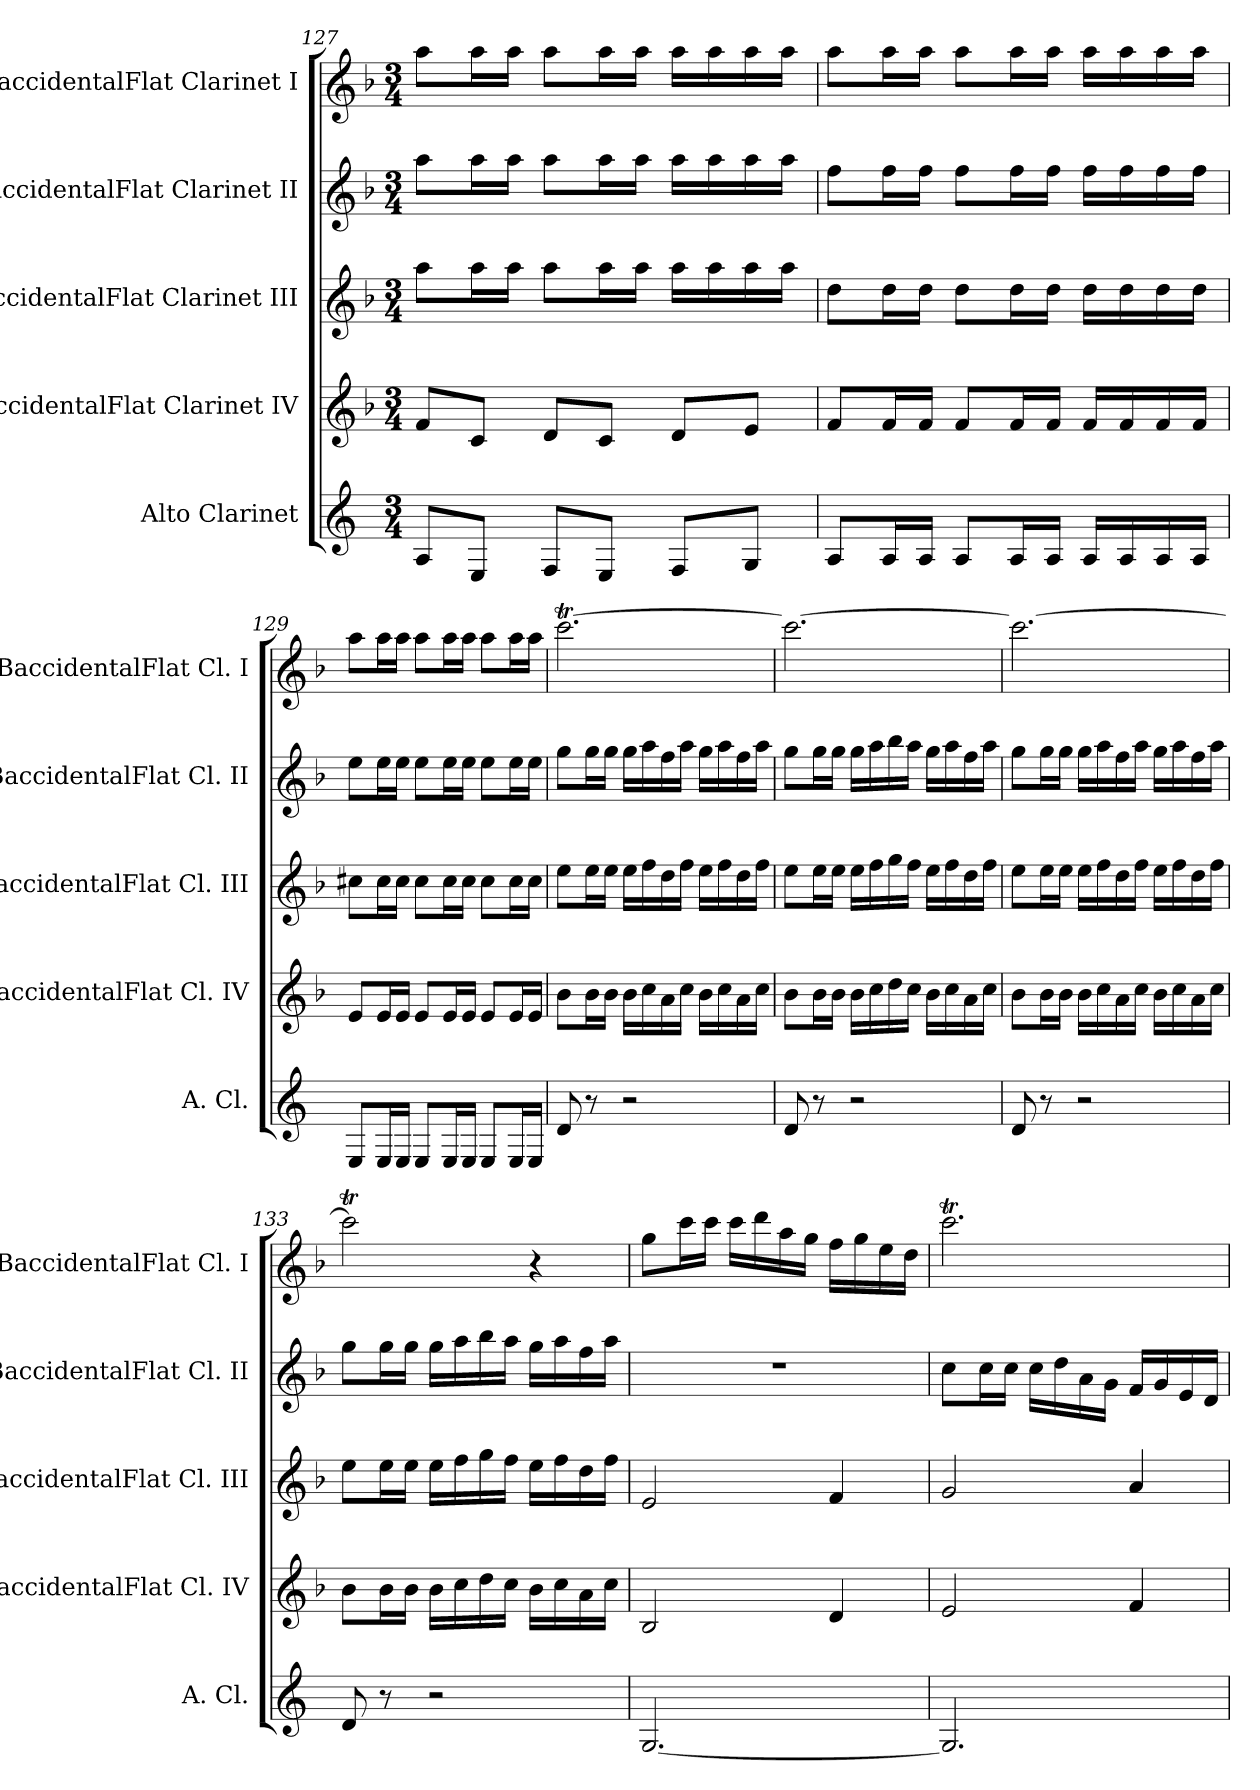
**kern	**kern	**kern	**kern	**kern
*part5	*part4	*part3	*part2	*part1
*staff5	*staff4	*staff3	*staff2	*staff1
*I"Alto Clarinet	*I"BaccidentalFlat Clarinet IV	*I"BaccidentalFlat Clarinet III	*I"BaccidentalFlat Clarinet II	*I"BaccidentalFlat Clarinet I
*I'A. Cl.	*I'BaccidentalFlat Cl. IV	*I'BaccidentalFlat Cl. III	*I'BaccidentalFlat Cl. II	*I'BaccidentalFlat Cl. I
!!LO:PB:g=z
*clefG2	*clefG2	*clefG2	*clefG2	*clefG2
*ITrd5c9	*ITrd1c2	*ITrd1c2	*ITrd1c2	*ITrd1c2
*k[b-e-a-]	*k[b-e-a-]	*k[b-e-a-]	*k[b-e-a-]	*k[b-e-a-]
*M3/4	*M3/4	*M3/4	*M3/4	*M3/4
=127	=127	=127	=127	=127
8C/L	8e-/L	8gg\L	8gg\L	8gg\L
8GG/J	8B-/J	16gg\L	16gg\L	16gg\L
.	.	16gg\JJ	16gg\JJ	16gg\JJ
8AA-/L	8c/L	8gg\L	8gg\L	8gg\L
8GG/J	8B-/J	16gg\L	16gg\L	16gg\L
.	.	16gg\JJ	16gg\JJ	16gg\JJ
8AA-/L	8c/L	16gg\LL	16gg\LL	16gg\LL
.	.	16gg\	16gg\	16gg\
8BB-/J	8d/J	16gg\	16gg\	16gg\
.	.	16gg\JJ	16gg\JJ	16gg\JJ
=128	=128	=128	=128	=128
8C/L	8e-/L	8cc\L	8ee-\L	8gg\L
16C/L	16e-/L	16cc\L	16ee-\L	16gg\L
16C/JJ	16e-/JJ	16cc\JJ	16ee-\JJ	16gg\JJ
8C/L	8e-/L	8cc\L	8ee-\L	8gg\L
16C/L	16e-/L	16cc\L	16ee-\L	16gg\L
16C/JJ	16e-/JJ	16cc\JJ	16ee-\JJ	16gg\JJ
16C/LL	16e-/LL	16cc\LL	16ee-\LL	16gg\LL
16C/	16e-/	16cc\	16ee-\	16gg\
16C/	16e-/	16cc\	16ee-\	16gg\
16C/JJ	16e-/JJ	16cc\JJ	16ee-\JJ	16gg\JJ
=129	=129	=129	=129	=129
8GG/L	8d/L	8bn\L	8dd\L	8gg\L
16GG/L	16d/L	16b\L	16dd\L	16gg\L
16GG/JJ	16d/JJ	16b\JJ	16dd\JJ	16gg\JJ
8GG/L	8d/L	8b\L	8dd\L	8gg\L
16GG/L	16d/L	16b\L	16dd\L	16gg\L
16GG/JJ	16d/JJ	16b\JJ	16dd\JJ	16gg\JJ
8GG/L	8d/L	8b\L	8dd\L	8gg\L
16GG/L	16d/L	16b\L	16dd\L	16gg\L
16GG/JJ	16d/JJ	16b\JJ	16dd\JJ	16gg\JJ
!!LO:LB:g=z
=130	=130	=130	=130	=130
8F/	8a-\L	8dd\L	8ff\L	[2.bb-T\
8r	16a-\L	16dd\L	16ff\L	.
.	16a-\JJ	16dd\JJ	16ff\JJ	.
2r	16a-\LL	16dd\LL	16ff\LL	.
.	16b-\	16ee-\	16gg\	.
.	16g\	16cc\	16ee-\	.
.	16b-\JJ	16ee-\JJ	16gg\JJ	.
.	16a-\LL	16dd\LL	16ff\LL	.
.	16b-\	16ee-\	16gg\	.
.	16g\	16cc\	16ee-\	.
.	16b-\JJ	16ee-\JJ	16gg\JJ	.
=131	=131	=131	=131	=131
8F/	8a-\L	8dd\L	8ff\L	2.bb-\_
8r	16a-\L	16dd\L	16ff\L	.
.	16a-\JJ	16dd\JJ	16ff\JJ	.
2r	16a-\LL	16dd\LL	16ff\LL	.
.	16b-\	16ee-\	16gg\	.
.	16cc\	16ff\	16aa-\	.
.	16b-\JJ	16ee-\JJ	16gg\JJ	.
.	16a-\LL	16dd\LL	16ff\LL	.
.	16b-\	16ee-\	16gg\	.
.	16g\	16cc\	16ee-\	.
.	16b-\JJ	16ee-\JJ	16gg\JJ	.
=132	=132	=132	=132	=132
8F/	8a-\L	8dd\L	8ff\L	2.bb-\_
8r	16a-\L	16dd\L	16ff\L	.
.	16a-\JJ	16dd\JJ	16ff\JJ	.
2r	16a-\LL	16dd\LL	16ff\LL	.
.	16b-\	16ee-\	16gg\	.
.	16g\	16cc\	16ee-\	.
.	16b-\JJ	16ee-\JJ	16gg\JJ	.
.	16a-\LL	16dd\LL	16ff\LL	.
.	16b-\	16ee-\	16gg\	.
.	16g\	16cc\	16ee-\	.
.	16b-\JJ	16ee-\JJ	16gg\JJ	.
!!LO:PB:g=z
=133	=133	=133	=133	=133
8F/	8a-\L	8dd\L	8ff\L	2bb-T\]
8r	16a-\L	16dd\L	16ff\L	.
.	16a-\JJ	16dd\JJ	16ff\JJ	.
2r	16a-\LL	16dd\LL	16ff\LL	.
.	16b-\	16ee-\	16gg\	.
.	16cc\	16ff\	16aa-\	.
.	16b-\JJ	16ee-\JJ	16gg\JJ	.
.	16a-\LL	16dd\LL	16ff\LL	4r
.	16b-\	16ee-\	16gg\	.
.	16g\	16cc\	16ee-\	.
.	16b-\JJ	16ee-\JJ	16gg\JJ	.
=134	=134	=134	=134	=134
[2.BB-/	2A-/	2d/	2.r	8ff\L
.	.	.	.	16bb-\L
.	.	.	.	16bb-\JJ
.	.	.	.	16bb-\LL
.	.	.	.	16ccc\
.	.	.	.	16gg\
.	.	.	.	16ff\JJ
.	4c/	4e-/	.	16ee-\LL
.	.	.	.	16ff\
.	.	.	.	16dd\
.	.	.	.	16cc\JJ
=135	=135	=135	=135	=135
2.BB-/]	2d/	2f/	8b-\L	2.bb-T\
.	.	.	16b-\L	.
.	.	.	16b-\JJ	.
.	.	.	16b-\LL	.
.	.	.	16cc\	.
.	.	.	16g\	.
.	.	.	16f\JJ	.
.	4e-/	4g/	16e-/LL	.
.	.	.	16f/	.
.	.	.	16d/	.
.	.	.	16c/JJ	.
=	=	=	=	=
*-	*-	*-	*-	*-
